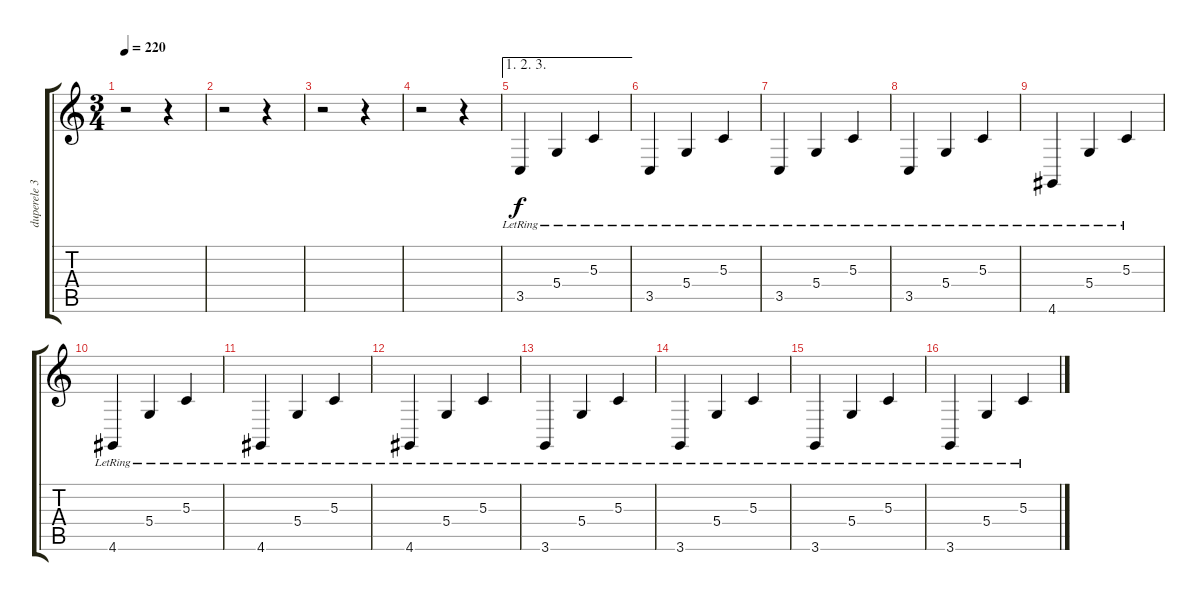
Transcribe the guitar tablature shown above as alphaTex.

\track ("duperele 3:P" "duperele 3") {instrument choiraahs}
\staff {score tabs}
\tuning (E4 B3 G3 D3 A2 E2) {hide}
\ts (3 4)
\tempo 220
\clef g2
\ks c
r.2{dy f} r.4 |
r.2 r.4 |
r.2 r.4 |
r.2 r.4 |
\ae (1 2 3)
3.5{lr}.4 5.4{lr}.4 5.3{lr}.4 |
3.5{lr}.4 5.4{lr}.4 5.3{lr}.4 |
3.5{lr}.4 5.4{lr}.4 5.3{lr}.4 |
3.5{lr}.4 5.4{lr}.4 5.3{lr}.4 |
4.6{lr}.4 5.4{lr}.4 5.3{lr}.4 |
4.6{lr}.4 5.4{lr}.4 5.3{lr}.4 |
4.6{lr}.4 5.4{lr}.4 5.3{lr}.4 |
4.6{lr}.4 5.4{lr}.4 5.3{lr}.4 |
3.6{lr}.4 5.4{lr}.4 5.3{lr}.4 |
3.6{lr}.4 5.4{lr}.4 5.3{lr}.4 |
3.6{lr}.4 5.4{lr}.4 5.3{lr}.4 |
3.6{lr}.4 5.4{lr}.4 5.3{lr}.4
